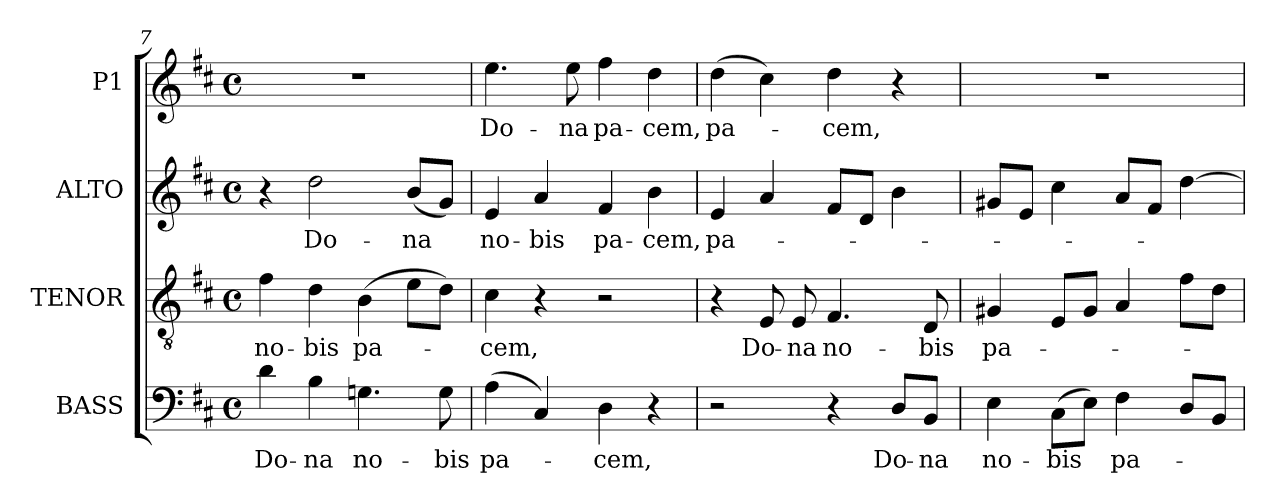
**kern	**text	**kern	**text	**kern	**text	**kern	**text
*part4	*part4	*part3	*part3	*part2	*part2	*part1	*part1
*staff4	*staff4	*staff3	*staff3	*staff2	*staff2	*staff1	*staff1
*I"BASS	*	*I"TENOR	*	*I"ALTO	*	*I"P1	*
*clefF4	*	*clefGv2	*	*clefG2	*	*clefG2	*
*	*	*ITrd7c12	*	*	*	*	*
*k[f#c#]	*	*k[f#c#]	*	*k[f#c#]	*	*k[f#c#]	*
*D:	*	*D:	*	*D:	*	*D:	*
*M4/4	*	*M4/4	*	*M4/4	*	*M4/4	*
*met(c)	*	*met(c)	*	*met(c)	*	*met(c)	*
=7	=7	=7	=7	=7	=7	=7	=7
!	!LO:LY:b:color=#000000	!	!	!	!	!	!
!	!	!	!LO:LY:b:color=#000000	!	!	!	!
4di\	Do-	4F#i\	no-	4r	.	1r	.
!	!LO:LY:b:color=#000000	!	!	!	!	!	!
!	!	!	!LO:LY:b:color=#000000	!	!	!	!
!	!	!	!	!	!LO:LY:b:color=#000000	!	!
4Bi\	-na	4Di\	-bis	2ddi\	Do-	.	.
!	!LO:LY:b:color=#000000	!	!	!	!	!	!
!	!	!	!LO:LY:b:color=#000000	!	!	!	!
4.Gni\	no-	(4BBi\	pa-	.	.	.	.
!	!	!	!	!	!LO:LY:b:color=#000000	!	!
.	.	8Ei\L	.	(8bi/L	-na	.	.
!	!LO:LY:b:color=#000000	!	!	!	!	!	!
8Gi\	-bis	8Di\J)	.	8gi/J)	.	.	.
=8	=8	=8	=8	=8	=8	=8	=8
!	!LO:LY:b:color=#000000	!	!	!	!	!	!
!	!	!	!LO:LY:b:color=#000000	!	!	!	!
!	!	!	!	!	!LO:LY:b:color=#000000	!	!
!	!	!	!	!	!	!	!LO:LY:b:color=#000000
(4Ai\	pa-	4C#i\	-cem,	4ei/	no-	4.eei\	Do-
!	!	!	!	!	!LO:LY:b:color=#000000	!	!
4C#i/)	.	4r	.	4ai/	-bis	.	.
!	!	!	!	!	!	!	!LO:LY:b:color=#000000
.	.	.	.	.	.	8eei\	-na
!	!LO:LY:b:color=#000000	!	!	!	!	!	!
!	!	!	!	!	!LO:LY:b:color=#000000	!	!
!	!	!	!	!	!	!	!LO:LY:b:color=#000000
4Di\	-cem,	2r	.	4f#i/	pa-	4ff#i\	pa-
!	!	!	!	!	!LO:LY:b:color=#000000	!	!
!	!	!	!	!	!	!	!LO:LY:b:color=#000000
4r	.	.	.	4bi\	-cem,	4ddi\	-cem,
=9	=9	=9	=9	=9	=9	=9	=9
!	!	!	!	!	!LO:LY:b:color=#000000	!	!
!	!	!	!	!	!	!	!LO:LY:b:color=#000000
2r	.	4r	.	4ei/	pa-	(4ddi\	pa-
!	!	!	!LO:LY:b:color=#000000	!	!	!	!
.	.	8EEi/	Do-	4ai/	.	4cc#i\)	.
!	!	!	!LO:LY:b:color=#000000	!	!	!	!
.	.	8EEi/	-na	.	.	.	.
!	!	!	!LO:LY:b:color=#000000	!	!	!	!
!	!	!	!	!	!	!	!LO:LY:b:color=#000000
4r	.	4.FF#i/	no-	8f#i/L	.	4ddi\	-cem,
.	.	.	.	8di/J	.	.	.
!	!LO:LY:b:color=#000000	!	!	!	!	!	!
8Di/L	Do-	.	.	4bi\	.	4r	.
!	!LO:LY:b:color=#000000	!	!	!	!	!	!
!	!	!	!LO:LY:b:color=#000000	!	!	!	!
8BBi/J	-na	8DDi/	-bis	.	.	.	.
=10	=10	=10	=10	=10	=10	=10	=10
!	!LO:LY:b:color=#000000	!	!	!	!	!	!
!	!	!	!LO:LY:b:color=#000000	!	!	!	!
4Ei\	no-	4GG#Xi/	pa-	8g#Xi/L	.	1r	.
.	.	.	.	8ei/J	.	.	.
!	!LO:LY:b:color=#000000	!	!	!	!	!	!
(8C#i\L	-bis	8EEi/L	.	4cc#i\	.	.	.
8Ei\J)	.	8GG#i/J	.	.	.	.	.
!	!LO:LY:b:color=#000000	!	!	!	!	!	!
4F#i\	pa-	4AAi/	.	8ai/L	.	.	.
.	.	.	.	8f#i/J	.	.	.
8Di/L	.	8F#i\L	.	[4ddi\	.	.	.
8BBi/J	.	8Di\J	.	.	.	.	.
=	=	=	=	=	=	=	=
*-	*-	*-	*-	*-	*-	*-	*-
